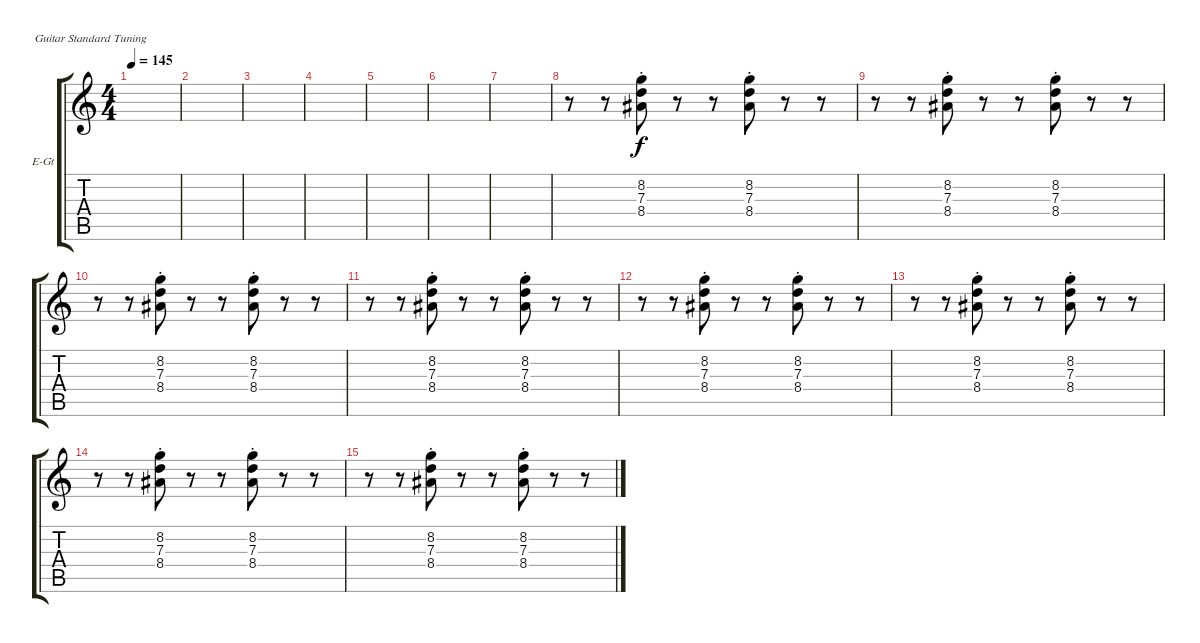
\defaultSystemsLayout 4
\bracketExtendMode groupsimilarinstruments
\firstSystemTrackNameOrientation horizontal
\otherSystemsTrackNameOrientation horizontal
\track ("Electric Guitar" "E-Gt") {instrument electricguitarclean}
\staff {score tabs}
\tuning (E4 B3 G3 D3 A2 E2)
\ts (4 4)
\tempo 145
\clef g2
\scale
0.333333
\ks c
|
\scale
0.333333 |
\scale
0.333333 |
\scale
0.333333 |
\scale
0.333333 |
\scale
0.333333 |
\scale
0.333333 |
\scale
0.333333 r.8 r.8 (8.2{st} 7.3{st} 8.4{st}).8 r.8 r.8 (8.2{st} 7.3{st} 8.4{st}).8 r.8 r.8 |
\scale
0.333333 r.8 r.8 (8.2{st} 7.3{st} 8.4{st}).8 r.8 r.8 (8.2{st} 7.3{st} 8.4{st}).8 r.8 r.8 |
\scale
0.333333 r.8 r.8 (8.2{st} 7.3{st} 8.4{st}).8 r.8 r.8 (8.2{st} 7.3{st} 8.4{st}).8 r.8 r.8 |
\scale
0.333333 r.8 r.8 (8.2{st} 7.3{st} 8.4{st}).8 r.8 r.8 (8.2{st} 7.3{st} 8.4{st}).8 r.8 r.8 |
\scale
0.333333 r.8 r.8 (8.2{st} 7.3{st} 8.4{st}).8 r.8 r.8 (8.2{st} 7.3{st} 8.4{st}).8 r.8 r.8 |
\scale
0.333333 r.8 r.8 (8.2{st} 7.3{st} 8.4{st}).8 r.8 r.8 (8.2{st} 7.3{st} 8.4{st}).8 r.8 r.8 |
r.8 r.8 (8.2{st} 7.3{st} 8.4{st}).8 r.8 r.8 (8.2{st} 7.3{st} 8.4{st}).8 r.8 r.8 |
r.8 r.8 (8.2{st} 7.3{st} 8.4{st}).8 r.8 r.8 (8.2{st} 7.3{st} 8.4{st}).8 r.8 r.8
